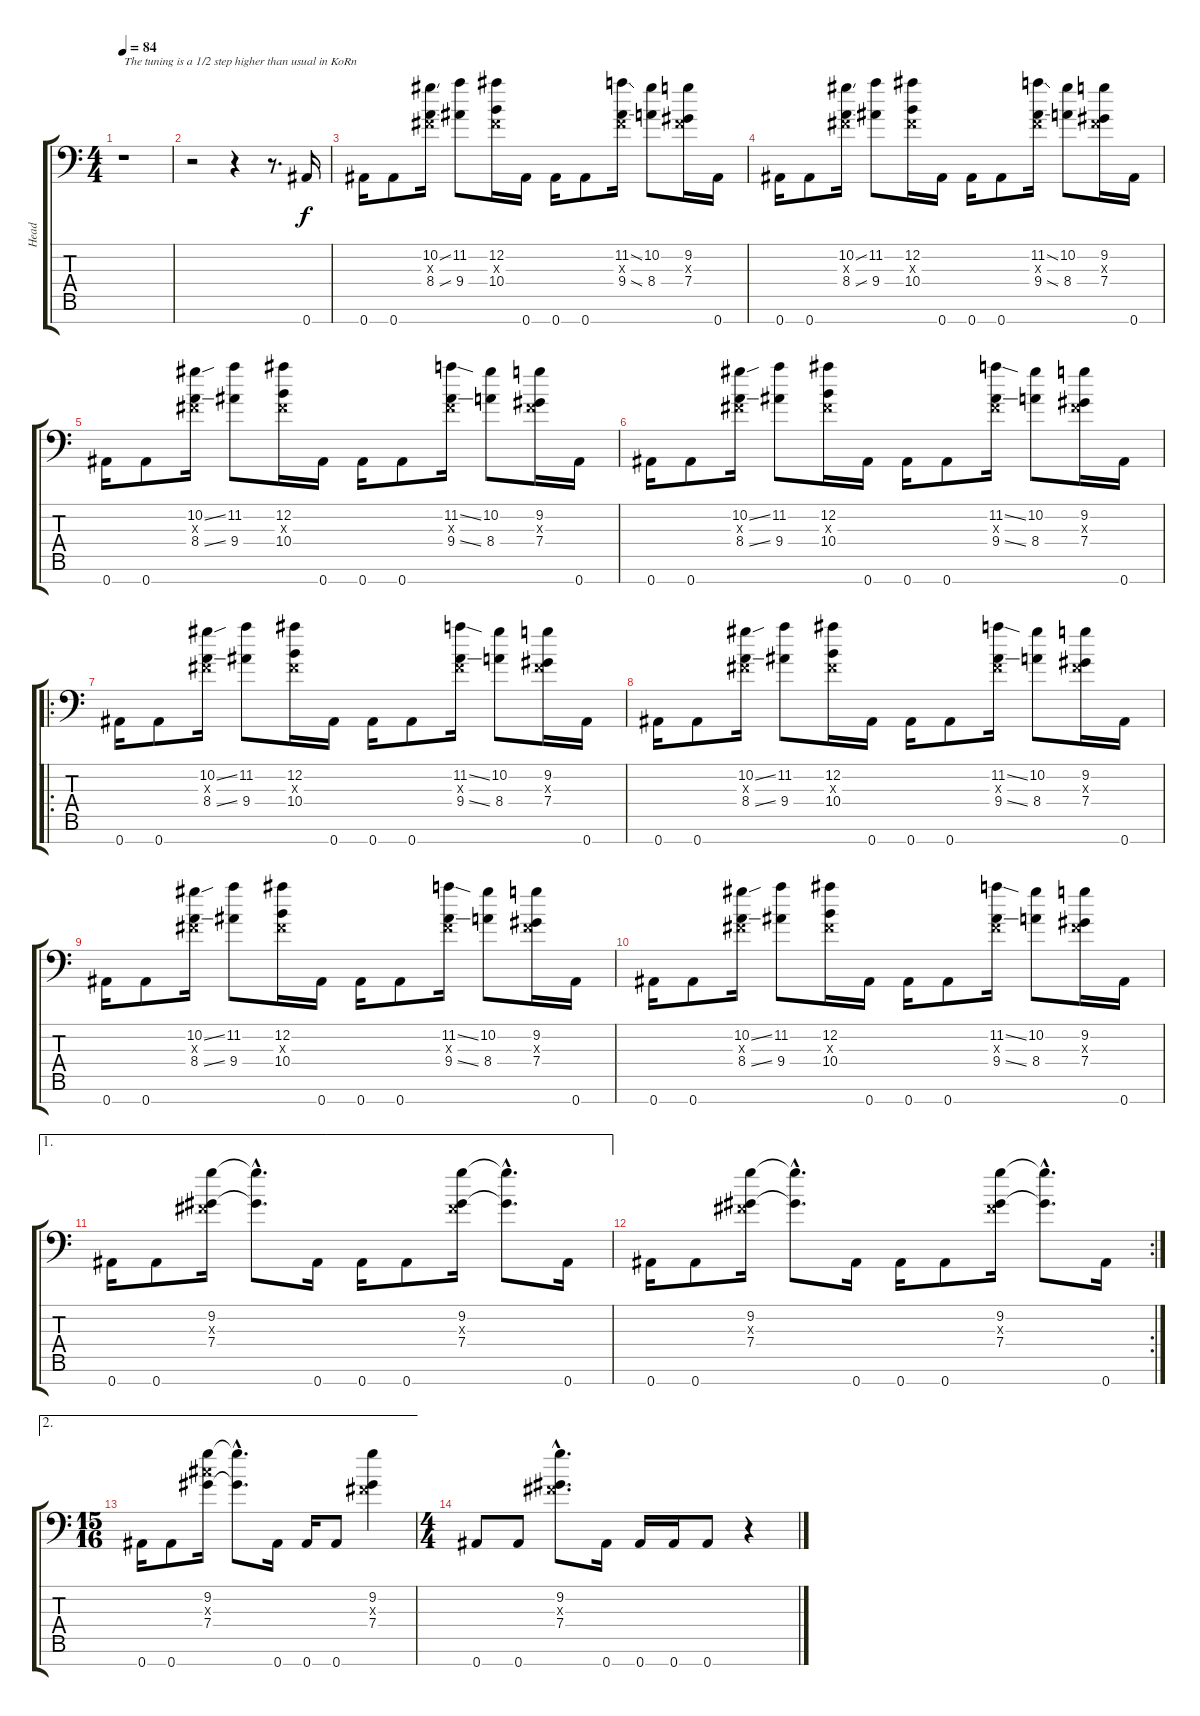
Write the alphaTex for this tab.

\track ("Head" "Head") {instrument overdrivenguitar}
\staff {score tabs}
\tuning (Eb4 Bb3 Gb3 Db3 Ab2 Eb2 Bb1) {hide}
\ts (4 4)
\tempo 84
\clef f4
\ks c
r.1{txt "The tuning is a 1/2 step higher than usual in KoRn" dy f instrument overdrivenguitar} |
r.2 r.4 r.8{d} 0.7.16 |
0.7.16 0.7.8 (10.2{ss} 0.3{x} 8.4{ss}).16 (11.2 9.4).8 (12.2 0.3{x} 10.4).16 0.7.16 0.7.16 0.7.8 (11.2{ss} 0.3{x} 9.4{ss}).16 (10.2 8.4).8 (9.2 0.3{x} 7.4).16 0.7.16 |
0.7.16 0.7.8 (10.2{ss} 0.3{x} 8.4{ss}).16 (11.2 9.4).8 (12.2 0.3{x} 10.4).16 0.7.16 0.7.16 0.7.8 (11.2{ss} 0.3{x} 9.4{ss}).16 (10.2 8.4).8 (9.2 0.3{x} 7.4).16 0.7.16 |
0.7.16 0.7.8 (10.2{ss} 0.3{x} 8.4{ss}).16 (11.2 9.4).8 (12.2 0.3{x} 10.4).16 0.7.16 0.7.16 0.7.8 (11.2{ss} 0.3{x} 9.4{ss}).16 (10.2 8.4).8 (9.2 0.3{x} 7.4).16 0.7.16 |
0.7.16 0.7.8 (10.2{ss} 0.3{x} 8.4{ss}).16 (11.2 9.4).8 (12.2 0.3{x} 10.4).16 0.7.16 0.7.16 0.7.8 (11.2{ss} 0.3{x} 9.4{ss}).16 (10.2 8.4).8 (9.2 0.3{x} 7.4).16 0.7.16 |
\ro
0.7.16 0.7.8 (10.2{ss} 0.3{x} 8.4{ss}).16 (11.2 9.4).8 (12.2 0.3{x} 10.4).16 0.7.16 0.7.16 0.7.8 (11.2{ss} 0.3{x} 9.4{ss}).16 (10.2 8.4).8 (9.2 0.3{x} 7.4).16 0.7.16 |
0.7.16 0.7.8 (10.2{ss} 0.3{x} 8.4{ss}).16 (11.2 9.4).8 (12.2 0.3{x} 10.4).16 0.7.16 0.7.16 0.7.8 (11.2{ss} 0.3{x} 9.4{ss}).16 (10.2 8.4).8 (9.2 0.3{x} 7.4).16 0.7.16 |
0.7.16 0.7.8 (10.2{ss} 0.3{x} 8.4{ss}).16 (11.2 9.4).8 (12.2 0.3{x} 10.4).16 0.7.16 0.7.16 0.7.8 (11.2{ss} 0.3{x} 9.4{ss}).16 (10.2 8.4).8 (9.2 0.3{x} 7.4).16 0.7.16 |
0.7.16 0.7.8 (10.2{ss} 0.3{x} 8.4{ss}).16 (11.2 9.4).8 (12.2 0.3{x} 10.4).16 0.7.16 0.7.16 0.7.8 (11.2{ss} 0.3{x} 9.4{ss}).16 (10.2 8.4).8 (9.2 0.3{x} 7.4).16 0.7.16 |
\ae 1
0.7.16 0.7.8 (9.2 0.3{x} 7.4).16 (9.2{hac t} 7.4{hac t}).8{d} 0.7.16 0.7.16 0.7.8 (9.2 0.3{x} 7.4).16 (9.2{hac t} 7.4{hac t}).8{d} 0.7.16 |
\rc 2
0.7.16 0.7.8 (9.2 0.3{x} 7.4).16 (9.2{hac t} 7.4{hac t}).8{d} 0.7.16 0.7.16 0.7.8 (9.2 0.3{x} 7.4).16 (9.2{hac t} 7.4{hac t}).8{d} 0.7.16 |
\ae 2
\ts (15 16)
0.7.16 0.7.8 (9.2 7.3{x} 7.4).16 (9.2{hac t} 7.4{hac t}).8{d} 0.7.16 0.7.16 0.7.8 (9.2 0.3{x} 7.4).4 |
\ts (4 4)
0.7.8 0.7.8 (9.2{hac} 0.3{hac x} 7.4{hac}).8{d} 0.7.16 0.7.16 0.7.16 0.7.8 r.4
